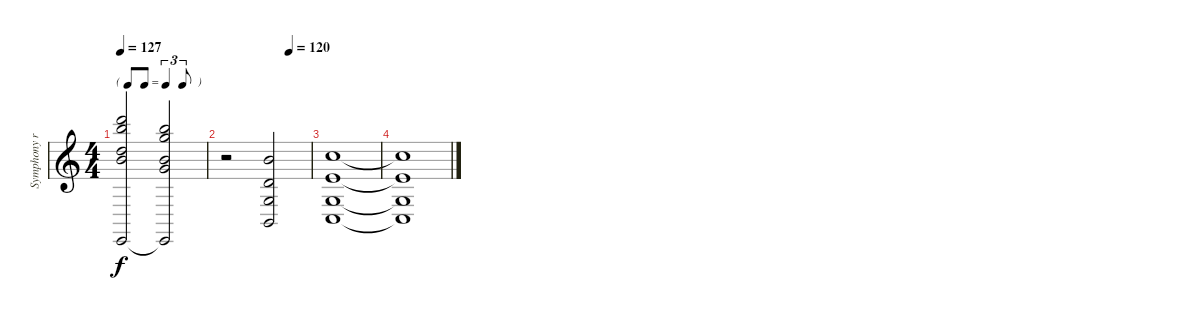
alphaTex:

\track ("Symphony replica" "Symphony r") {instrument stringensemble1}
\staff {score}
\tuning (E4 B3 G3 D3 A2 E2) {hide}
\ts (4 4)
\tf triplet8th
\tempo 127
\clef g2
\ks c
(22.1 24.2 19.3 21.4 0.6).2{dy f} (19.1 20.2 16.3 17.4 0.6{t}).2 |
\tempo (120 0.75)
r.2 (7.1 3.2 5.4 7.6).2 |
(8.1 5.2 5.4 8.6).1 |
(8.1{t} 5.2{t} 5.4{t} 8.6{t}).1
